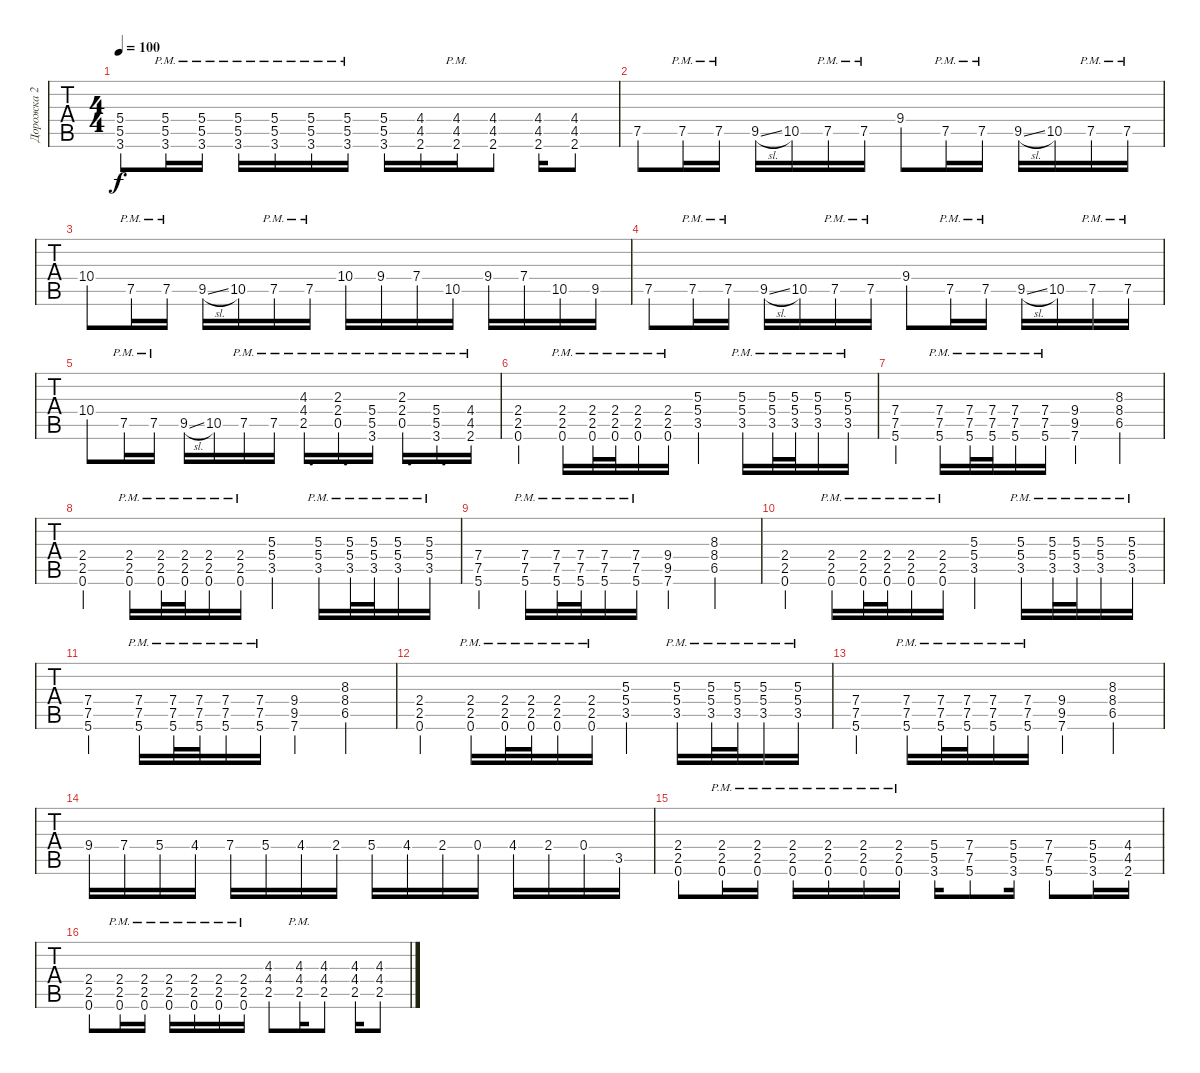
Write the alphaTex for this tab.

\track ("Дорожка 2" "Дорожка 2") {instrument overdrivenguitar}
\staff {tabs}
\tuning (E4 B3 G3 D3 A2 E2) {hide}
\ts (4 4)
\tempo 100
\clef g2
\ks c
(5.4 5.5 3.6).8{dy f} (5.4{pm} 5.5{pm} 3.6{pm}).16 (5.4{pm} 5.5{pm} 3.6{pm}).16 (5.4{pm} 5.5{pm} 3.6{pm}).16 (5.4{pm} 5.5{pm} 3.6{pm}).16 (5.4{pm} 5.5{pm} 3.6{pm}).16 (5.4{pm} 5.5{pm} 3.6{pm}).16 (5.4 5.5 3.6).16 (4.4 4.5 2.6).16 (4.4{pm} 4.5{pm st} 2.6{pm st}).16 (4.4 4.5 2.6).8 (4.4 4.5 2.6).16 (4.4 4.5 2.6).8 |
7.5.8 7.5{pm}.16 7.5{pm}.16 9.5{sl}.16 10.5.16 7.5{pm}.16 7.5{pm}.16 9.4.8 7.5{pm}.16 7.5{pm}.16 9.5{sl}.16 10.5.16 7.5{pm}.16 7.5{pm}.16 |
10.4.8 7.5{pm}.16 7.5{pm}.16 9.5{sl}.16 10.5.16 7.5{pm}.16 7.5{pm}.16 10.4.16 9.4.16 7.4.16 10.5.16 9.4.16 7.4.16 10.5.16 9.5.16 |
7.5.8 7.5{pm}.16 7.5{pm}.16 9.5{sl}.16 10.5.16 7.5{pm}.16 7.5{pm}.16 9.4.8 7.5{pm}.16 7.5{pm}.16 9.5{sl}.16 10.5.16 7.5{pm}.16 7.5{pm}.16 |
10.4.8 7.5{pm}.16 7.5{pm}.16 9.5{sl}.16 10.5.16 7.5{pm}.16 7.5{pm}.16 (4.3{pm} 4.4{pm} 2.5{pm}).16{d} (2.3{pm} 2.4{pm} 0.5{pm}).16{d} (5.4{pm} 5.5{pm} 3.6{pm}).16 (2.3{pm} 2.4{pm} 0.5{pm}).16{d} (5.4{pm} 5.5{pm} 3.6{pm}).16{d} (4.4{pm} 4.5{pm} 2.6{pm}).16 |
(2.4 2.5 0.6).4 (2.4{pm} 2.5{pm} 0.6{pm}).16 (2.4{pm} 2.5{pm} 0.6{pm}).32 (2.4{pm} 2.5{pm} 0.6{pm}).32 (2.4{pm} 2.5{pm} 0.6{pm}).16 (2.4{pm} 2.5{pm} 0.6{pm}).16 (5.3 5.4 3.5).4 (5.3{pm} 5.4{pm} 3.5{pm}).16 (5.3{pm} 5.4{pm} 3.5{pm}).32 (5.3{pm} 5.4{pm} 3.5{pm}).32 (5.3{pm} 5.4{pm} 3.5{pm}).16 (5.3{pm} 5.4{pm} 3.5{pm}).16 |
(7.4 7.5 5.6).4 (7.4{pm} 7.5{pm} 5.6{pm}).16 (7.4{pm} 7.5{pm} 5.6{pm}).32 (7.4{pm} 7.5{pm} 5.6{pm}).32 (7.4{pm} 7.5{pm} 5.6{pm}).16 (7.4{pm} 7.5{pm} 5.6{pm}).16 (9.4 9.5 7.6).4 (8.3 8.4 6.5).4 |
(2.4 2.5 0.6).4 (2.4{pm} 2.5{pm} 0.6{pm}).16 (2.4{pm} 2.5{pm} 0.6{pm}).32 (2.4{pm} 2.5{pm} 0.6{pm}).32 (2.4{pm} 2.5{pm} 0.6{pm}).16 (2.4{pm} 2.5{pm} 0.6{pm}).16 (5.3 5.4 3.5).4 (5.3{pm} 5.4{pm} 3.5{pm}).16 (5.3{pm} 5.4{pm} 3.5{pm}).32 (5.3{pm} 5.4{pm} 3.5{pm}).32 (5.3{pm} 5.4{pm} 3.5{pm}).16 (5.3{pm} 5.4{pm} 3.5{pm}).16 |
(7.4 7.5 5.6).4 (7.4{pm} 7.5{pm} 5.6{pm}).16 (7.4{pm} 7.5{pm} 5.6{pm}).32 (7.4{pm} 7.5{pm} 5.6{pm}).32 (7.4{pm} 7.5{pm} 5.6{pm}).16 (7.4{pm} 7.5{pm} 5.6{pm}).16 (9.4 9.5 7.6).4 (8.3 8.4 6.5).4 |
(2.4 2.5 0.6).4 (2.4{pm} 2.5{pm} 0.6{pm}).16 (2.4{pm} 2.5{pm} 0.6{pm}).32 (2.4{pm} 2.5{pm} 0.6{pm}).32 (2.4{pm} 2.5{pm} 0.6{pm}).16 (2.4{pm} 2.5{pm} 0.6{pm}).16 (5.3 5.4 3.5).4 (5.3{pm} 5.4{pm} 3.5{pm}).16 (5.3{pm} 5.4{pm} 3.5{pm}).32 (5.3{pm} 5.4{pm} 3.5{pm}).32 (5.3{pm} 5.4{pm} 3.5{pm}).16 (5.3{pm} 5.4{pm} 3.5{pm}).16 |
(7.4 7.5 5.6).4 (7.4{pm} 7.5{pm} 5.6{pm}).16 (7.4{pm} 7.5{pm} 5.6{pm}).32 (7.4{pm} 7.5{pm} 5.6{pm}).32 (7.4{pm} 7.5{pm} 5.6{pm}).16 (7.4{pm} 7.5{pm} 5.6{pm}).16 (9.4 9.5 7.6).4 (8.3 8.4 6.5).4 |
(2.4 2.5 0.6).4 (2.4{pm} 2.5{pm} 0.6{pm}).16 (2.4{pm} 2.5{pm} 0.6{pm}).32 (2.4{pm} 2.5{pm} 0.6{pm}).32 (2.4{pm} 2.5{pm} 0.6{pm}).16 (2.4{pm} 2.5{pm} 0.6{pm}).16 (5.3 5.4 3.5).4 (5.3{pm} 5.4{pm} 3.5{pm}).16 (5.3{pm} 5.4{pm} 3.5{pm}).32 (5.3{pm} 5.4{pm} 3.5{pm}).32 (5.3{pm} 5.4{pm} 3.5{pm}).16 (5.3{pm} 5.4{pm} 3.5{pm}).16 |
(7.4 7.5 5.6).4 (7.4{pm} 7.5{pm} 5.6{pm}).16 (7.4{pm} 7.5{pm} 5.6{pm}).32 (7.4{pm} 7.5{pm} 5.6{pm}).32 (7.4{pm} 7.5{pm} 5.6{pm}).16 (7.4{pm} 7.5{pm} 5.6{pm}).16 (9.4 9.5 7.6).4 (8.3 8.4 6.5).4 |
9.4.16 7.4.16 5.4.16 4.4.16 7.4.16 5.4.16 4.4.16 2.4.16 5.4.16 4.4.16 2.4.16 0.4.16 4.4.16 2.4.16 0.4.16 3.5.16 |
(2.4 2.5 0.6).8 (2.4{pm} 2.5{pm} 0.6{pm}).16 (2.4{pm} 2.5{pm} 0.6{pm}).16 (2.4{pm} 2.5{pm} 0.6{pm}).16 (2.4{pm} 2.5{pm} 0.6{pm}).16 (2.4{pm} 2.5{pm} 0.6{pm}).16 (2.4{pm} 2.5{pm} 0.6{pm}).16 (5.4 5.5 3.6).16 (7.4 7.5 5.6).8 (5.4 5.5 3.6).16 (7.4 7.5 5.6).8 (5.4 5.5 3.6).16 (4.4 4.5 2.6).16 |
(2.4 2.5 0.6).8 (2.4{pm} 2.5{pm} 0.6{pm}).16 (2.4{pm} 2.5{pm} 0.6{pm}).16 (2.4{pm} 2.5{pm} 0.6{pm}).16 (2.4{pm} 2.5{pm} 0.6{pm}).16 (2.4{pm} 2.5{pm} 0.6{pm}).16 (2.4{pm} 2.5{pm} 0.6{pm}).16 (4.3 4.4 2.5).8 (4.3{pm} 4.4{pm} 2.5{pm}).16 (4.3 4.4 2.5).8 (4.3 4.4 2.5).16 (4.3 4.4 2.5).8
